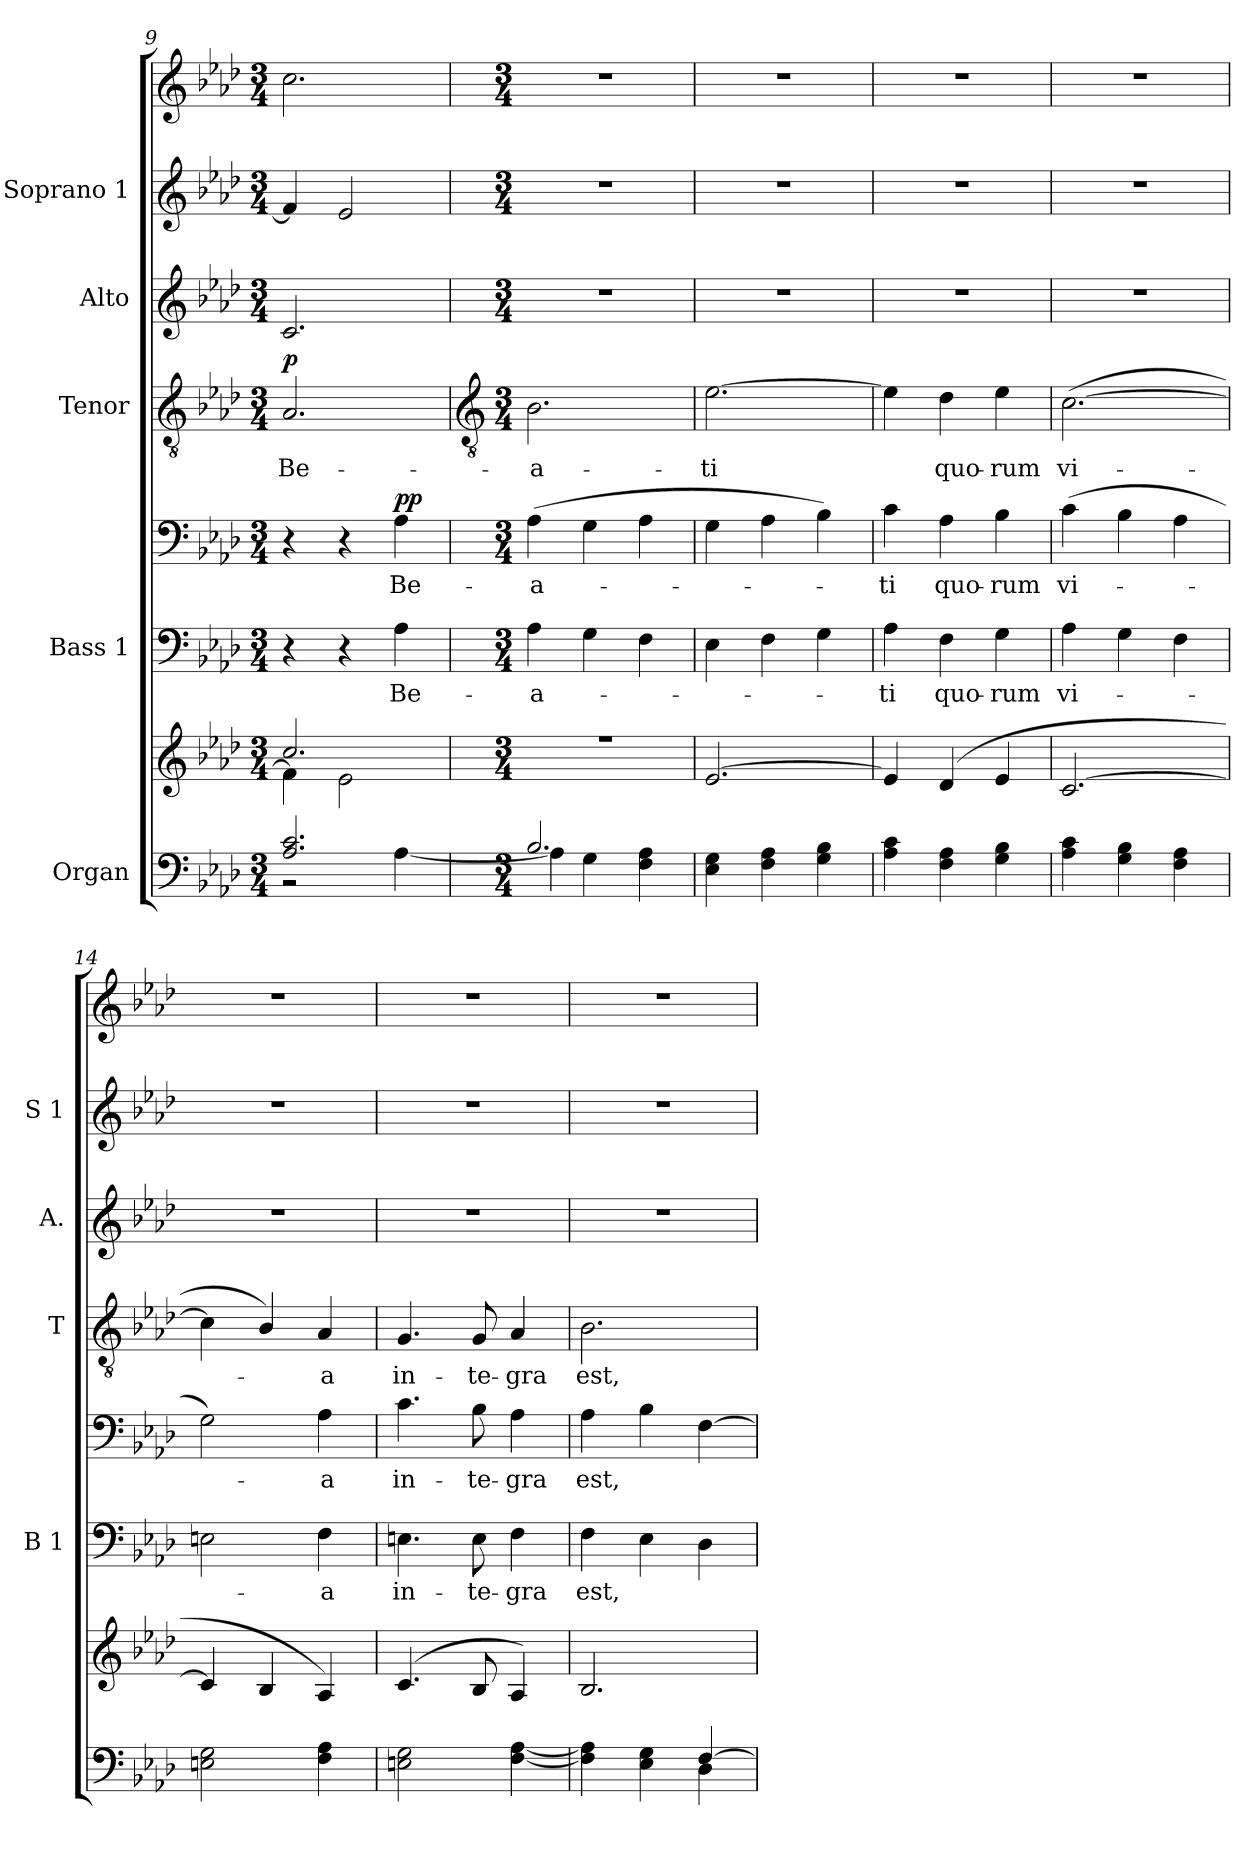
**kern	**kern	**kern	**text	**kern	**text	**dynam	**kern	**text	**dynam	**kern	**kern	**kern
*part5	*part5	*part4	*part4	*part4	*part4	*part4	*part3	*part3	*part3	*part2	*part1	*part1
*staff8	*staff7	*staff6	*staff6	*staff5	*staff5	*staff5/6	*staff4	*staff4	*staff4	*staff3	*staff2	*staff1
*I"Organ	*	*I"Bass 1	*	*	*	*	*I"Tenor	*	*	*I"Alto	*I"Soprano 1	*
*	*	*I'B 1	*	*	*	*	*I'T	*	*	*I'A.	*I'S 1	*
*clefF4	*clefG2	*clefF4	*	*clefF4	*	*	*clefGv2	*	*	*clefG2	*clefG2	*clefG2
*k[b-e-a-d-]	*k[b-e-a-d-]	*k[b-e-a-d-]	*	*k[b-e-a-d-]	*	*	*k[b-e-a-d-]	*	*	*k[b-e-a-d-]	*k[b-e-a-d-]	*k[b-e-a-d-]
*A-:	*A-:	*A-:	*	*A-:	*	*	*A-:	*	*	*A-:	*A-:	*A-:
*M3/4	*M3/4	*M3/4	*	*M3/4	*	*	*M3/4	*	*	*M3/4	*M3/4	*M3/4
=9	=9	=9	=9	=9	=9	=9	=9	=9	=9	=9	=9	=9
*^	*^	*	*	*	*	*	*	*	*	*	*	*
!	!	!	!	!	!	!	!	!	!	!LO:LY:b	!LO:DY:b	!	!	!
2.A-/ 2.c/	2r	2.cc/	4f\]	4r	.	4r	.	.	2.A-	Be-	p	2.c	4f]	2.cc
.	.	.	2e-\	4r	.	4r	.	.	.	.	.	.	2e-	.
!	!	!	!	!	!LO:LY:b	!	!LO:LY:b	!LO:DY:b=2	!	!	!	!	!	!
!	!	!	!	!	!	!	!	!LO:DY:n=1:b	!	!	!	!	!	!
.	[4A-\	.	.	4A-	-Be-	4A-	Be-	p p	.	.	.	.	.	.
!!LO:LB:g=z
=10	=10	=10	=10	=10	=10	=10	=10	=10	=10	=10	=10	=10	=10	=10
*	*	*	*	*	*	*	*	*	*clefGv2	*	*	*	*	*
*M3/4	*	*M3/4	*	*M3/4	*	*M3/4	*	*	*M3/4	*	*	*M3/4	*M3/4	*M3/4
!	!	!LO:N:vis=1	!LO:N:vis=1	!	!LO:LY:b	!	!LO:LY:b	!	!	!LO:LY:b	!	!LO:N:vis=1	!LO:N:vis=1	!LO:N:vis=1
2.B-/	4A-\]	2.r	2.ryy	4A-	a-	(>4A-	-a-	.	2.B-	-a-	.	2.r	2.r	2.r
.	4G\	.	.	4G	.	4G	.	.	.	.	.	.	.	.
.	4F\ 4A-\	.	.	4F	.	4A-	.	.	.	.	.	.	.	.
=11	=11	=11	=11	=11	=11	=11	=11	=11	=11	=11	=11	=11	=11	=11
!LO:N:vis=1	!	!	!LO:N:vis=1	!	!	!	!	!	!	!LO:LY:b	!	!LO:N:vis=1	!LO:N:vis=1	!LO:N:vis=1
2.ryy	4E-\ 4G\	[2.e-/	2.ryy	4E-	.	4G	.	.	[2.e-	-ti	.	2.r	2.r	2.r
.	4F\ 4A-\	.	.	4F	.	4A-	.	.	.	.	.	.	.	.
.	4G\ 4B-\	.	.	4G	.	4B-\)	.	.	.	.	.	.	.	.
=12	=12	=12	=12	=12	=12	=12	=12	=12	=12	=12	=12	=12	=12	=12
!LO:N:vis=1	!	!	!LO:N:vis=1	!	!LO:LY:b	!	!LO:LY:b	!	!	!	!	!LO:N:vis=1	!LO:N:vis=1	!LO:N:vis=1
2.ryy	4A-\ 4c\	4e-/]	2.ryy	4A-	ti	4c	ti	.	4e-]	.	.	2.r	2.r	2.r
!	!	!	!	!	!LO:LY:b	!	!LO:LY:b	!	!	!LO:LY:b	!	!	!	!
.	4F\ 4A-\	(>4d-/	.	4F	quo-	4A-	quo-	.	4d-	quo-	.	.	.	.
!	!	!	!	!	!LO:LY:b	!	!LO:LY:b	!	!	!LO:LY:b	!	!	!	!
.	4G\ 4B-\	4e-/	.	4G	-rum	4B-	-rum	.	4e-	-rum	.	.	.	.
=13	=13	=13	=13	=13	=13	=13	=13	=13	=13	=13	=13	=13	=13	=13
!LO:N:vis=1	!	!	!LO:N:vis=1	!	!LO:LY:b	!	!LO:LY:b	!	!	!LO:LY:b	!	!LO:N:vis=1	!LO:N:vis=1	!LO:N:vis=1
2.ryy	4A-\ 4c\	[2.c/	2.ryy	4A-	vi-	(>4c	vi-	.	(>[2.c	vi-	.	2.r	2.r	2.r
.	4G\ 4B-\	.	.	4G	.	4B-\	.	.	.	.	.	.	.	.
.	4F\ 4A-\	.	.	4F	.	4A-	.	.	.	.	.	.	.	.
=14	=14	=14	=14	=14	=14	=14	=14	=14	=14	=14	=14	=14	=14	=14
!LO:N:vis=1	!	!	!LO:N:vis=1	!	!	!	!	!	!	!	!	!LO:N:vis=1	!LO:N:vis=1	!LO:N:vis=1
2.ryy	2En\ 2G\	4c/]	2.ryy	2En	.	2G)	.	.	4c]	.	.	2.r	2.r	2.r
.	.	4B-/	.	.	.	.	.	.	4B-/)	.	.	.	.	.
!	!	!	!	!	!LO:LY:b	!	!LO:LY:b	!	!	!LO:LY:b	!	!	!	!
.	4F\ 4A-\	4A-/)	.	4F	a	4A-	a	.	4A-	a	.	.	.	.
=15	=15	=15	=15	=15	=15	=15	=15	=15	=15	=15	=15	=15	=15	=15
!LO:N:vis=1	!	!	!LO:N:vis=1	!	!LO:LY:b	!	!LO:LY:b	!	!	!LO:LY:b	!	!LO:N:vis=1	!LO:N:vis=1	!LO:N:vis=1
2.ryy	2En\ 2G\	(>4.c/	2.ryy	4.En\	in-	4.c	in-	.	4.G	in-	.	2.r	2.r	2.r
!	!	!	!	!	!LO:LY:b	!	!LO:LY:b	!	!	!LO:LY:b	!	!	!	!
.	.	8B-/	.	8E	-te-	8B-\	-te-	.	8G	-te-	.	.	.	.
!	!	!	!	!	!LO:LY:b	!	!LO:LY:b	!	!	!LO:LY:b	!	!	!	!
.	[4F\ [4A-\	4A-/)	.	4F	-gra	4A-	-gra	.	4A-	-gra	.	.	.	.
=16	=16	=16	=16	=16	=16	=16	=16	=16	=16	=16	=16	=16	=16	=16
!	!	!	!LO:N:vis=1	!	!LO:LY:b	!	!LO:LY:b	!	!	!LO:LY:b	!	!LO:N:vis=1	!LO:N:vis=1	!LO:N:vis=1
2ryy	4F\] 4A-\]	2.B-/	2.ryy	4F	est,	4A-	est,	.	2.B-	est,	.	2.r	2.r	2.r
.	4E-\ 4G\	.	.	4E-	.	4B-	.	.	.	.	.	.	.	.
[4F/	4D-\	.	.	4D-	.	[4F	.	.	.	.	.	.	.	.
*v	*v	*	*	*	*	*	*	*	*	*	*	*	*	*
*	*v	*v	*	*	*	*	*	*	*	*	*	*	*
=	=	=	=	=	=	=	=	=	=	=	=	=
*-	*-	*-	*-	*-	*-	*-	*-	*-	*-	*-	*-	*-
